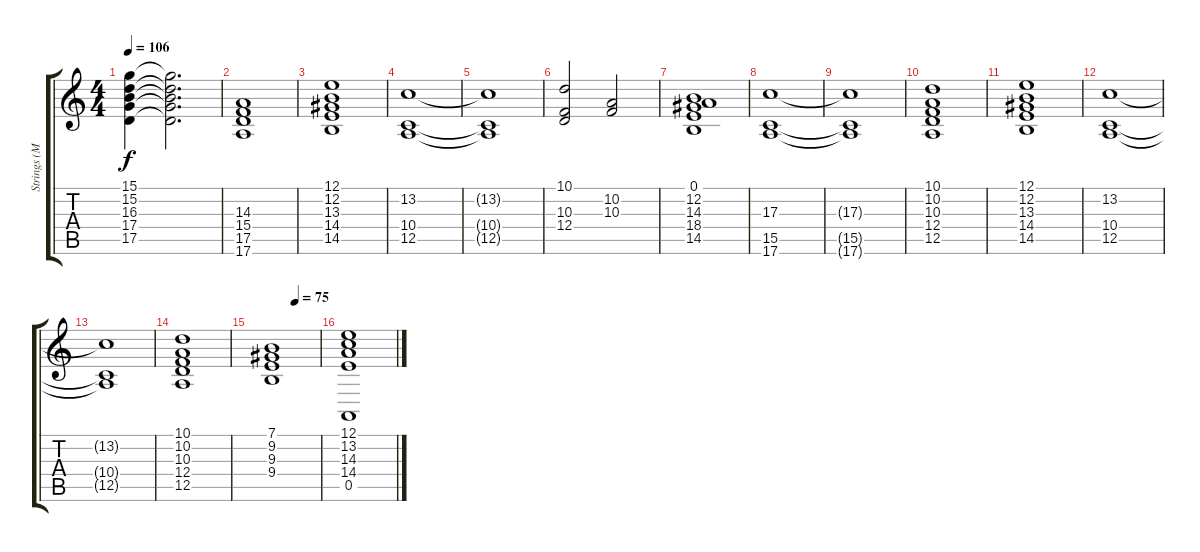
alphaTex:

\track ("Strings (Mark)" "Strings (M") {instrument stringensemble2}
\staff {score tabs}
\tuning (E4 B3 G3 D3 A2 E2) {hide}
\ts (4 4)
\tempo 106
\clef g2
\ks c
(15.1 15.2 16.3 17.4 17.5).4{dy f} (15.1{t} 15.2{t} 16.3{t} 17.4{t} 17.5{t}).2{d} |
(14.3 15.4 17.5 17.6).1 |
(12.1 12.2 13.3 14.4 14.5).1 |
(13.2 10.4 12.5).1 |
(13.2{t} 10.4{t} 12.5{t}).1 |
(10.1 10.3 12.4).2 (10.2 10.3).2 |
(0.1 12.2 14.3 18.4 14.5).1 |
(17.3 15.5 17.6).1 |
(17.3{t} 15.5{t} 17.6{t}).1 |
(10.1 10.2 10.3 12.4 12.5).1 |
(12.1 12.2 13.3 14.4 14.5).1 |
(13.2 10.4 12.5).1 |
(13.2{t} 10.4{t} 12.5{t}).1 |
(10.1 10.2 10.3 12.4 12.5).1 |
\tempo (75 0.5)
(7.1 9.2 9.3 9.4).1 |
(12.1 13.2 14.3 14.4 0.5).1
